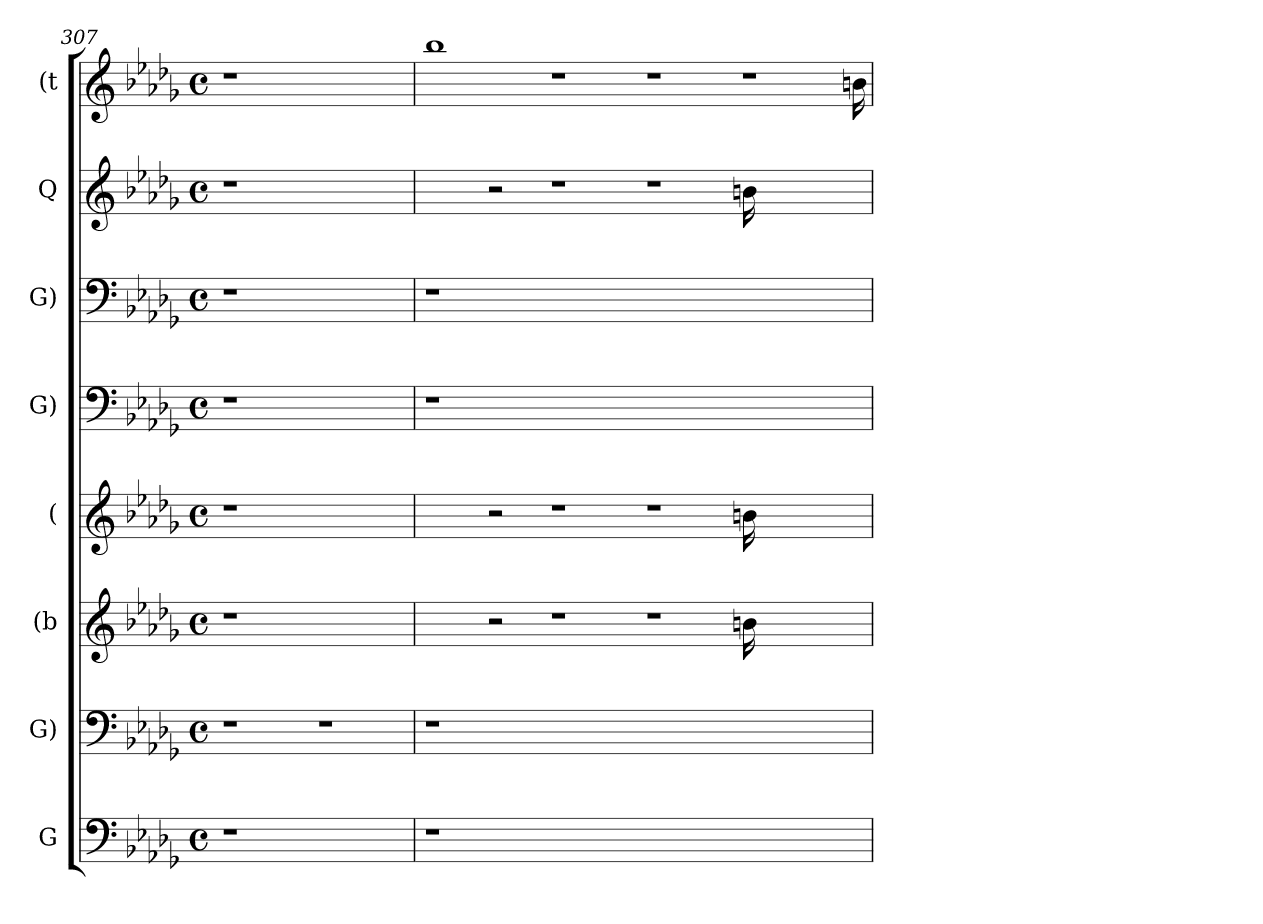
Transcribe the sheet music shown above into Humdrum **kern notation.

**kern	**kern	**kern	**kern	**kern	**kern	**kern	**kern
*part8	*part7	*part6	*part5	*part4	*part3	*part2	*part1
*staff8	*staff7	*staff6	*staff5	*staff4	*staff3	*staff2	*staff1
*I"G	*I"G)	*I"(b	*I"(	*I"G)	*I"G)	*I"Q	*I"(t
*clefF4	*clefF4	*clefG2	*clefG2	*clefF4	*clefF4	*clefG2	*clefG2
*k[b-e-a-d-g-]	*k[b-e-a-d-g-]	*k[b-e-a-d-g-]	*k[b-e-a-d-g-]	*k[b-e-a-d-g-]	*k[b-e-a-d-g-]	*k[b-e-a-d-g-]	*k[b-e-a-d-g-]
*M4/4	*M4/4	*M4/4	*M4/4	*M4/4	*M4/4	*M4/4	*M4/4
*met(c)	*met(c)	*met(c)	*met(c)	*met(c)	*met(c)	*met(c)	*met(c)
=307	=307	=307	=307	=307	=307	=307	=307
1r	1r	1r	1r	1r	1r	1r	1r
1ryy	1r	1ryy	1ryy	1ryy	1ryy	1ryy	1ryy
=308	=308	=308	=308	=308	=308	=308	=308
1r	1r	2ryy	2ryy	1r	1r	2ryy	1bb-i/
.	.	2r	2r	.	.	2r	.
1ryy	1ryy	1r	1r	1ryy	1ryy	1r	1r
1ryy	1ryy	1r	1r	1ryy	1ryy	1r	1r
1ryy	1ryy	16bj\	16bj\	1ryy	1ryy	16bj\	1r
.	.	1ryy	1ryy	.	.	1ryy	.
16ryy	16ryy	.	.	16ryy	16ryy	.	16bj\
=	=	=	=	=	=	=	=
*-	*-	*-	*-	*-	*-	*-	*-
